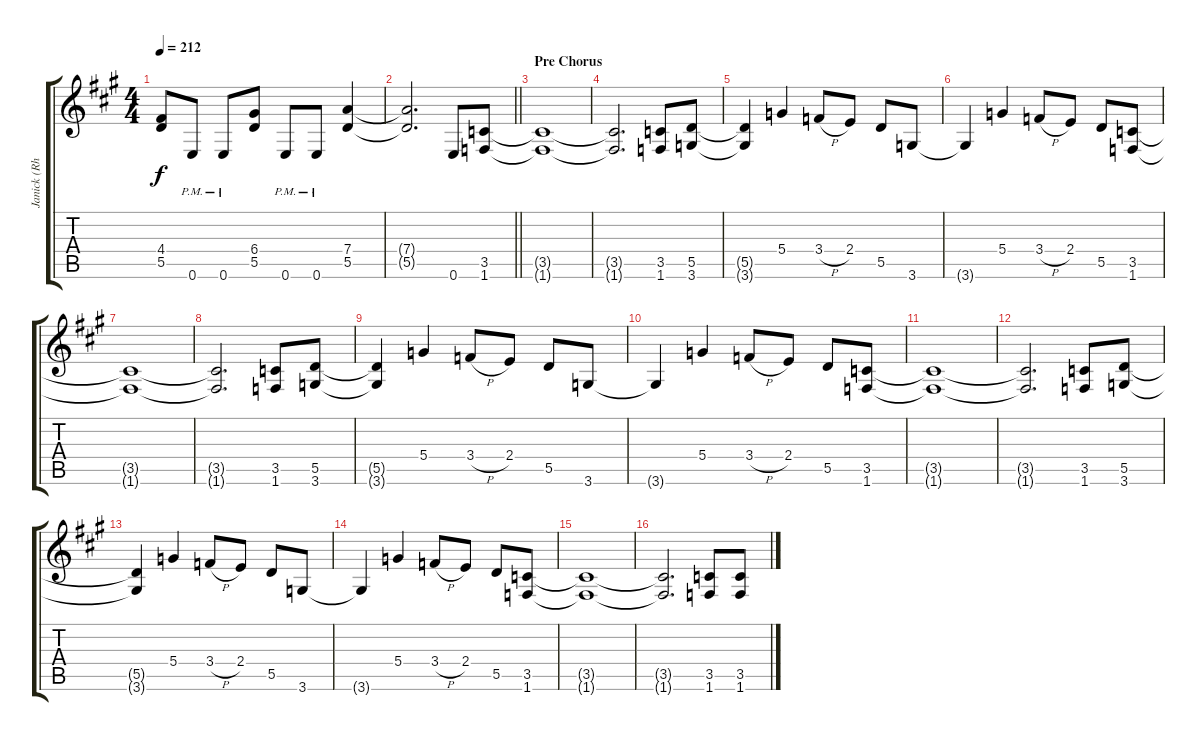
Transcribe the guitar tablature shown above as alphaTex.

\track ("Janick (Rhythm 2)" "Janick (Rh") {instrument overdrivenguitar}
\staff {score tabs}
\tuning (E4 B3 G3 D3 A2 E2) {hide}
\ts (4 4)
\tempo 212
\clef g2
\ks a
(4.4 5.5).8{dy f} 0.6{pm}.8 0.6{pm}.8 (6.4 5.5).8 0.6{pm}.8 0.6{pm}.8 (7.4 5.5).4 |
\barLineRight lightlight
(7.4{t} 5.5{t}).2{d} 0.6.8 (3.5 1.6).8 |
\section ("" "Pre Chorus")
(3.5{t} 1.6{t}).1 |
(3.5{t} 1.6{t}).2{d} (3.5 1.6).8 (5.5 3.6).8 |
(5.5{t} 3.6{t}).4 5.4.4 3.4{h}.8 2.4.8 5.5.8 3.6.8 |
3.6{t}.4 5.4.4 3.4{h}.8 2.4.8 5.5.8 (3.5 1.6).8 |
(3.5{t} 1.6{t}).1 |
(3.5{t} 1.6{t}).2{d} (3.5 1.6).8 (5.5 3.6).8 |
(5.5{t} 3.6{t}).4 5.4.4 3.4{h}.8 2.4.8 5.5.8 3.6.8 |
3.6{t}.4 5.4.4 3.4{h}.8 2.4.8 5.5.8 (3.5 1.6).8 |
(3.5{t} 1.6{t}).1 |
(3.5{t} 1.6{t}).2{d} (3.5 1.6).8 (5.5 3.6).8 |
(5.5{t} 3.6{t}).4 5.4.4 3.4{h}.8 2.4.8 5.5.8 3.6.8 |
3.6{t}.4 5.4.4 3.4{h}.8 2.4.8 5.5.8 (3.5 1.6).8 |
(3.5{t} 1.6{t}).1 |
(3.5{t} 1.6{t}).2{d} (3.5 1.6).8 (3.5 1.6).8
